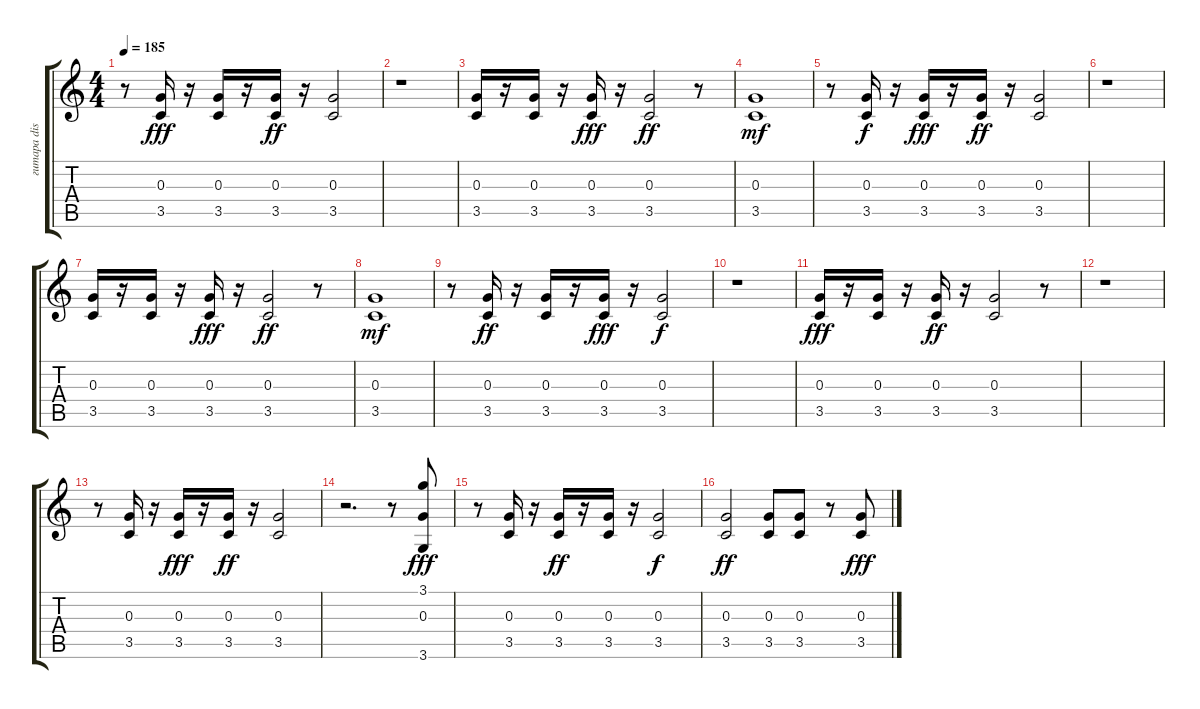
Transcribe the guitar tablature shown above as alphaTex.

\track ("гитара dist" "гитара dis") {instrument distortionguitar}
\staff {score tabs}
\tuning (E4 B3 G3 D3 A2 E2) {hide}
\ts (4 4)
\tempo 185
\clef g2
\ks c
r.8{dy mf} (0.3 3.5).16{dy fff} r.16 (0.3 3.5).16 r.16 (0.3 3.5).16{dy ff} r.16 (0.3 3.5).2 |
r.1 |
(0.3 3.5).16 r.16 (0.3 3.5).16 r.16 (0.3 3.5).16{dy fff} r.16 (0.3 3.5).2{dy ff} r.8 |
(0.3 3.5).1{dy mf} |
r.8 (0.3 3.5).16{dy f} r.16 (0.3 3.5).16{dy fff} r.16 (0.3 3.5).16{dy ff} r.16 (0.3 3.5).2 |
r.1 |
(0.3 3.5).16 r.16 (0.3 3.5).16 r.16 (0.3 3.5).16{dy fff} r.16 (0.3 3.5).2{dy ff} r.8 |
(0.3 3.5).1{dy mf} |
r.8 (0.3 3.5).16{dy ff} r.16 (0.3 3.5).16 r.16 (0.3 3.5).16{dy fff} r.16 (0.3 3.5).2{dy f} |
r.1 |
(0.3 3.5).16{dy fff} r.16 (0.3 3.5).16 r.16 (0.3 3.5).16{dy ff} r.16 (0.3 3.5).2 r.8 |
r.1 |
r.8 (0.3 3.5).16 r.16 (0.3 3.5).16{dy fff} r.16 (0.3 3.5).16{dy ff} r.16 (0.3 3.5).2 |
r.2{d} r.8 (3.1 0.3 3.6).8{dy fff} |
r.8 (0.3 3.5).16{volume 14} r.16 (0.3 3.5).16{dy ff} r.16 (0.3 3.5).16 r.16 (0.3 3.5).2{dy f} |
(0.3 3.5).2{dy ff volume 10} (0.3 3.5).8 (0.3 3.5).8 r.8 (0.3 3.5).8{dy fff}
